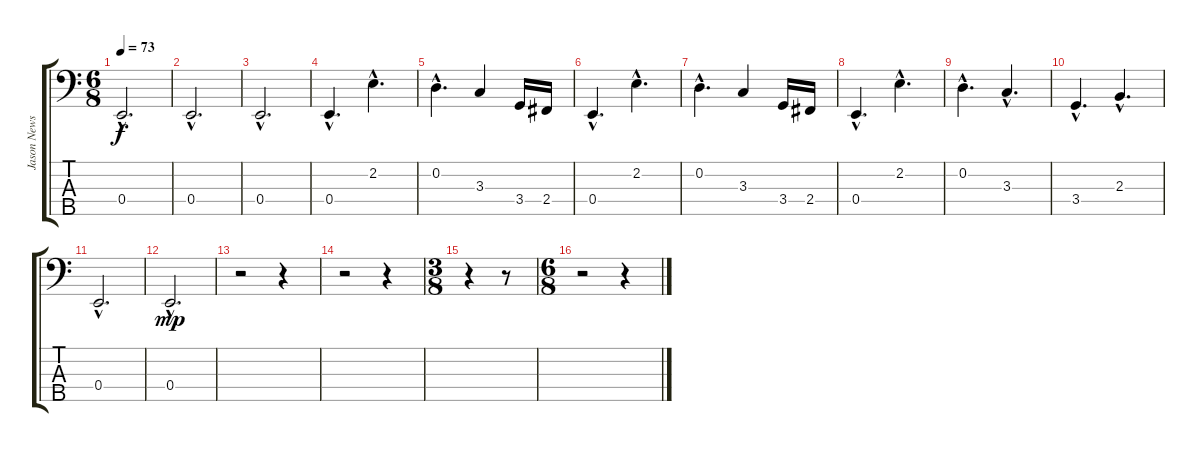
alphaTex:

\track ("Jason Newsted" "Jason News") {instrument electricbasspick}
\staff {score tabs}
\tuning (G2 D2 A1 E1 B0) {hide}
\ts (6 8)
\tempo 73
\clef f4
\ks c
0.4{hac}.2{d dy f} |
0.4{hac}.2{d} |
0.4{hac}.2{d} |
0.4{hac}.4{d} 2.2{hac}.4{d} |
0.2{hac}.4{d} 3.3.4 3.4.16 2.4.16 |
0.4{hac}.4{d} 2.2{hac}.4{d} |
0.2{hac}.4{d} 3.3.4 3.4.16 2.4.16 |
0.4{hac}.4{d} 2.2{hac}.4{d} |
0.2{hac}.4{d} 3.3{hac}.4{d} |
3.4{hac}.4{d} 2.3{hac}.4{d} |
0.4{hac}.2{d} |
0.4{hac}.2{d dy mp} |
r.2 r.4 |
r.2 r.4 |
\ts (3 8)
r.4 r.8 |
\ts (6 8)
r.2 r.4
